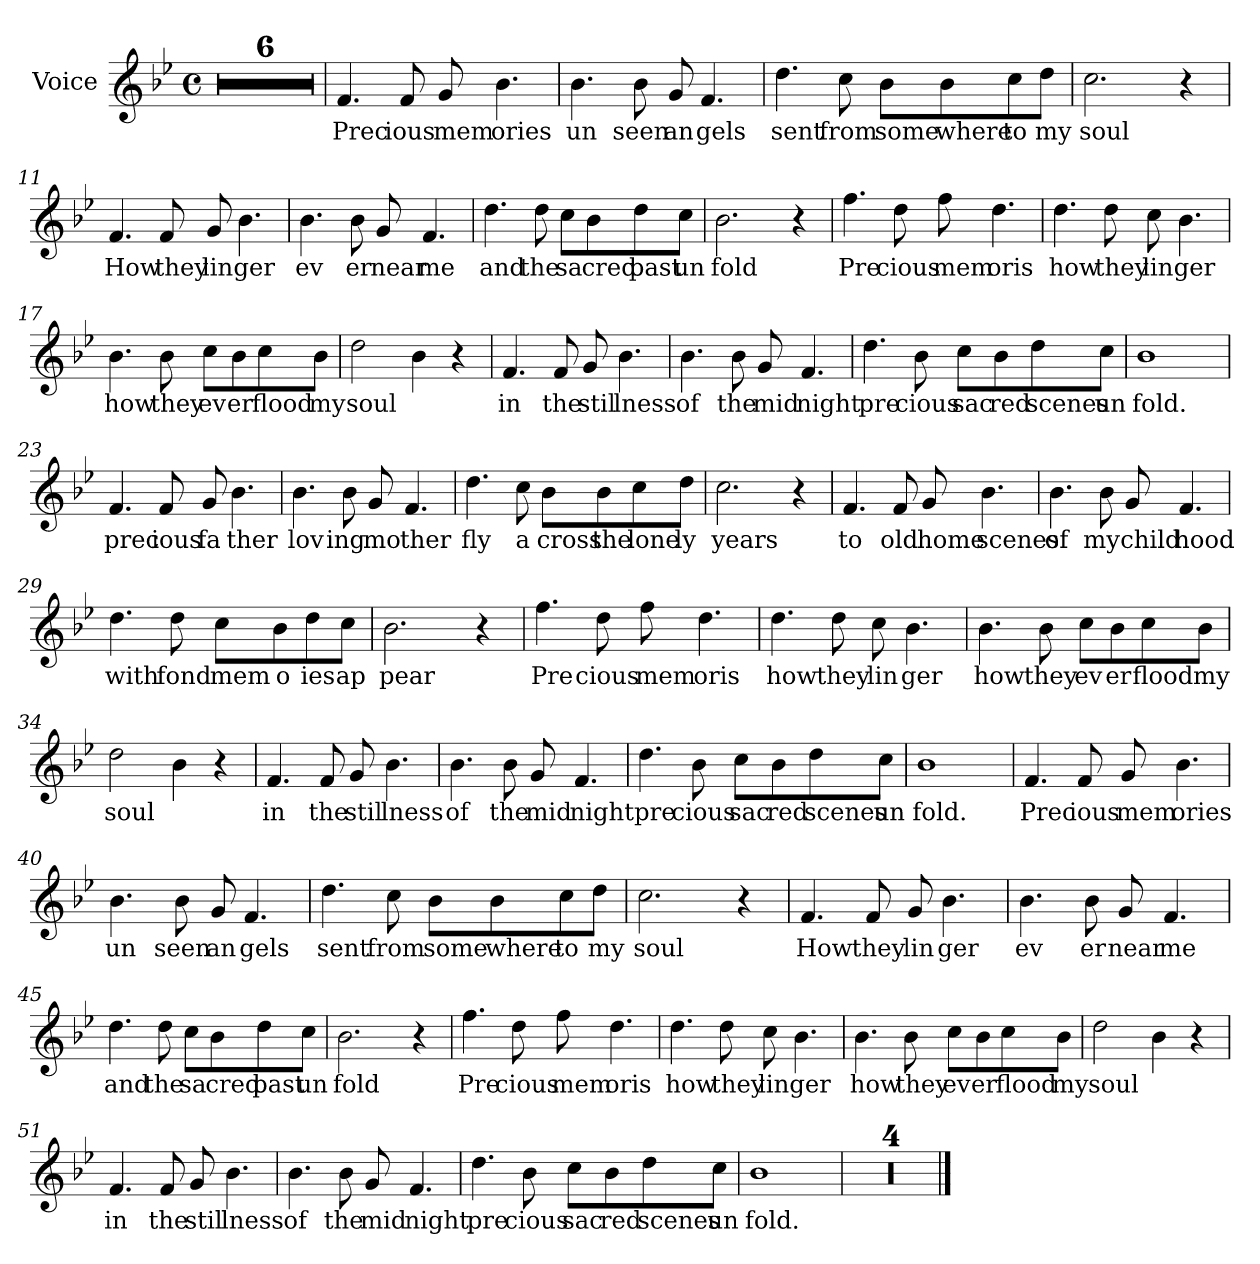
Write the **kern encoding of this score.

**kern	**text
*part1	*part1
*staff1	*staff1
*I"Voice	*
*I'V	*
*clefG2	*
*k[b-e-]	*
*B-:	*
*M4/4	*
*met(c)	*
=1	=1
1r	.
=2	=2
1r	.
=3	=3
1r	.
=4	=4
1r	.
=5	=5
1r	.
=6	=6
1r	.
=7	=7
!	!LO:LY:b
4.f/	Prec
!	!LO:LY:b
8f/	ious
!	!LO:LY:b
8g/	mem
!	!LO:LY:b
4.b-\	ories
=8	=8
!	!LO:LY:b
4.b-\	un
!	!LO:LY:b
8b-\	seen
!	!LO:LY:b
8g/	an
!	!LO:LY:b
4.f/	gels
=9	=9
!	!LO:LY:b
4.dd\	sent
!	!LO:LY:b
8cc\	from
!	!LO:LY:b
8b-\L	some
!	!LO:LY:b
8b-\	where
!	!LO:LY:b
8cc\	to
!	!LO:LY:b
8dd\J	my
!!LO:LB:g=z
=10	=10
!	!LO:LY:b
2.cc\	soul
4r	.
=11	=11
!	!LO:LY:b
4.f/	How
!	!LO:LY:b
8f/	they
!	!LO:LY:b
8g/	lin
!	!LO:LY:b
4.b-\	ger
=12	=12
!	!LO:LY:b
4.b-\	ev
!	!LO:LY:b
8b-\	er
!	!LO:LY:b
8g/	near
!	!LO:LY:b
4.f/	me
=13	=13
!	!LO:LY:b
4.dd\	and
!	!LO:LY:b
8dd\	the
!	!LO:LY:b
8cc\L	sa
!	!LO:LY:b
8b-\	cred
!	!LO:LY:b
8dd\	past
!	!LO:LY:b
8cc\J	un
=14	=14
!	!LO:LY:b
2.b-\	fold
4r	.
!!LO:LB:g=z
=15	=15
!	!LO:LY:b
4.ff\	Pre
!	!LO:LY:b
8dd\	cious
!	!LO:LY:b
8ff\	mem
!	!LO:LY:b
4.dd\	oris
=16	=16
!	!LO:LY:b
4.dd\	how
!	!LO:LY:b
8dd\	they
!	!LO:LY:b
8cc\	lin
!	!LO:LY:b
4.b-\	ger
=17	=17
!	!LO:LY:b
4.b-\	how
!	!LO:LY:b
8b-\	they
!	!LO:LY:b
8cc\L	ev
!	!LO:LY:b
8b-\	er
!	!LO:LY:b
8cc\	flood
!	!LO:LY:b
8b-\J	my
=18	=18
!	!LO:LY:b
2dd\	soul
4b-\	.
4r	.
=19	=19
!	!LO:LY:b
4.f/	in
!	!LO:LY:b
8f/	the
!	!LO:LY:b
8g/	stil
!	!LO:LY:b
4.b-\	lness
!!LO:LB:g=z
=20	=20
!	!LO:LY:b
4.b-\	of
!	!LO:LY:b
8b-\	the
!	!LO:LY:b
8g/	mid
!	!LO:LY:b
4.f/	night
=21	=21
!	!LO:LY:b
4.dd\	pre
!	!LO:LY:b
8b-\	cious
!	!LO:LY:b
8cc\L	sac
!	!LO:LY:b
8b-\	red
!	!LO:LY:b
8dd\	scenes
!	!LO:LY:b
8cc\J	un
=22	=22
!	!LO:LY:b
1b-	fold.
=23	=23
*MM80	*
!	!LO:LY:b
4.f/	prec
!	!LO:LY:b
8f/	ious
!	!LO:LY:b
8g/	fa
!	!LO:LY:b
4.b-\	ther
=24	=24
!	!LO:LY:b
4.b-\	lov
!	!LO:LY:b
8b-\	ing
!	!LO:LY:b
8g/	mo
!	!LO:LY:b
4.f/	ther
!!LO:LB:g=z
=25	=25
!	!LO:LY:b
4.dd\	fly
!	!LO:LY:b
8cc\	a
!	!LO:LY:b
8b-\L	cross
!	!LO:LY:b
8b-\	the
!	!LO:LY:b
8cc\	lone
!	!LO:LY:b
8dd\J	ly
=26	=26
!	!LO:LY:b
2.cc\	years
4r	.
=27	=27
!	!LO:LY:b
4.f/	to
!	!LO:LY:b
8f/	old
!	!LO:LY:b
8g/	home
!	!LO:LY:b
4.b-\	scenes
=28	=28
!	!LO:LY:b
4.b-\	of
!	!LO:LY:b
8b-\	my
!	!LO:LY:b
8g/	child
!	!LO:LY:b
4.f/	hood
!!LO:LB:g=z
=29	=29
!	!LO:LY:b
4.dd\	with
!	!LO:LY:b
8dd\	fond
!	!LO:LY:b
8cc\L	mem
!	!LO:LY:b
8b-\	o
!	!LO:LY:b
8dd\	ies
!	!LO:LY:b
8cc\J	ap
=30	=30
!	!LO:LY:b
2.b-\	pear
4r	.
=31	=31
!	!LO:LY:b
4.ff\	Pre
!	!LO:LY:b
8dd\	cious
!	!LO:LY:b
8ff\	mem
!	!LO:LY:b
4.dd\	oris
=32	=32
!	!LO:LY:b
4.dd\	how
!	!LO:LY:b
8dd\	they
!	!LO:LY:b
8cc\	lin
!	!LO:LY:b
4.b-\	ger
!!LO:LB:g=z
=33	=33
!	!LO:LY:b
4.b-\	how
!	!LO:LY:b
8b-\	they
!	!LO:LY:b
8cc\L	ev
!	!LO:LY:b
8b-\	er
!	!LO:LY:b
8cc\	flood
!	!LO:LY:b
8b-\J	my
=34	=34
!	!LO:LY:b
2dd\	soul
4b-\	.
4r	.
=35	=35
!	!LO:LY:b
4.f/	in
!	!LO:LY:b
8f/	the
!	!LO:LY:b
8g/	stil
!	!LO:LY:b
4.b-\	lness
=36	=36
!	!LO:LY:b
4.b-\	of
!	!LO:LY:b
8b-\	the
!	!LO:LY:b
8g/	mid
!	!LO:LY:b
4.f/	night
!!LO:LB:g=z
=37	=37
!	!LO:LY:b
4.dd\	pre
!	!LO:LY:b
8b-\	cious
!	!LO:LY:b
8cc\L	sac
!	!LO:LY:b
8b-\	red
!	!LO:LY:b
8dd\	scenes
!	!LO:LY:b
8cc\J	un
=38	=38
!	!LO:LY:b
1b-	fold.
=39	=39
!	!LO:LY:b
4.f/	Prec
!	!LO:LY:b
8f/	ious
!	!LO:LY:b
8g/	mem
!	!LO:LY:b
4.b-\	ories
=40	=40
!	!LO:LY:b
4.b-\	un
!	!LO:LY:b
8b-\	seen
!	!LO:LY:b
8g/	an
!	!LO:LY:b
4.f/	gels
!!LO:PB:g=z
=41	=41
!	!LO:LY:b
4.dd\	sent
!	!LO:LY:b
8cc\	from
!	!LO:LY:b
8b-\L	some
!	!LO:LY:b
8b-\	where
!	!LO:LY:b
8cc\	to
!	!LO:LY:b
8dd\J	my
=42	=42
!	!LO:LY:b
2.cc\	soul
4r	.
=43	=43
!	!LO:LY:b
4.f/	How
!	!LO:LY:b
8f/	they
!	!LO:LY:b
8g/	lin
!	!LO:LY:b
4.b-\	ger
=44	=44
!	!LO:LY:b
4.b-\	ev
!	!LO:LY:b
8b-\	er
!	!LO:LY:b
8g/	near
!	!LO:LY:b
4.f/	me
!!LO:LB:g=z
=45	=45
!	!LO:LY:b
4.dd\	and
!	!LO:LY:b
8dd\	the
!	!LO:LY:b
8cc\L	sa
!	!LO:LY:b
8b-\	cred
!	!LO:LY:b
8dd\	past
!	!LO:LY:b
8cc\J	un
=46	=46
!	!LO:LY:b
2.b-\	fold
4r	.
=47	=47
!	!LO:LY:b
4.ff\	Pre
!	!LO:LY:b
8dd\	cious
!	!LO:LY:b
8ff\	mem
!	!LO:LY:b
4.dd\	oris
=48	=48
!	!LO:LY:b
4.dd\	how
!	!LO:LY:b
8dd\	they
!	!LO:LY:b
8cc\	lin
!	!LO:LY:b
4.b-\	ger
!!LO:LB:g=z
=49	=49
!	!LO:LY:b
4.b-\	how
!	!LO:LY:b
8b-\	they
!	!LO:LY:b
8cc\L	ev
!	!LO:LY:b
8b-\	er
!	!LO:LY:b
8cc\	flood
!	!LO:LY:b
8b-\J	my
=50	=50
!	!LO:LY:b
2dd\	soul
4b-\	.
4r	.
=51	=51
!	!LO:LY:b
4.f/	in
!	!LO:LY:b
8f/	the
!	!LO:LY:b
8g/	stil
!	!LO:LY:b
4.b-\	lness
=52	=52
!	!LO:LY:b
4.b-\	of
!	!LO:LY:b
8b-\	the
!	!LO:LY:b
8g/	mid
!	!LO:LY:b
4.f/	night
!!LO:LB:g=z
=53	=53
!	!LO:LY:b
4.dd\	pre
!	!LO:LY:b
8b-\	cious
!	!LO:LY:b
8cc\L	sac
!	!LO:LY:b
8b-\	red
!	!LO:LY:b
8dd\	scenes
!	!LO:LY:b
8cc\J	un
=54	=54
!	!LO:LY:b
1b-	fold.
=55	=55
1r	.
=56	=56
1r	.
=57	=57
1r	.
=58	=58
1r	.
==	==
*-	*-
